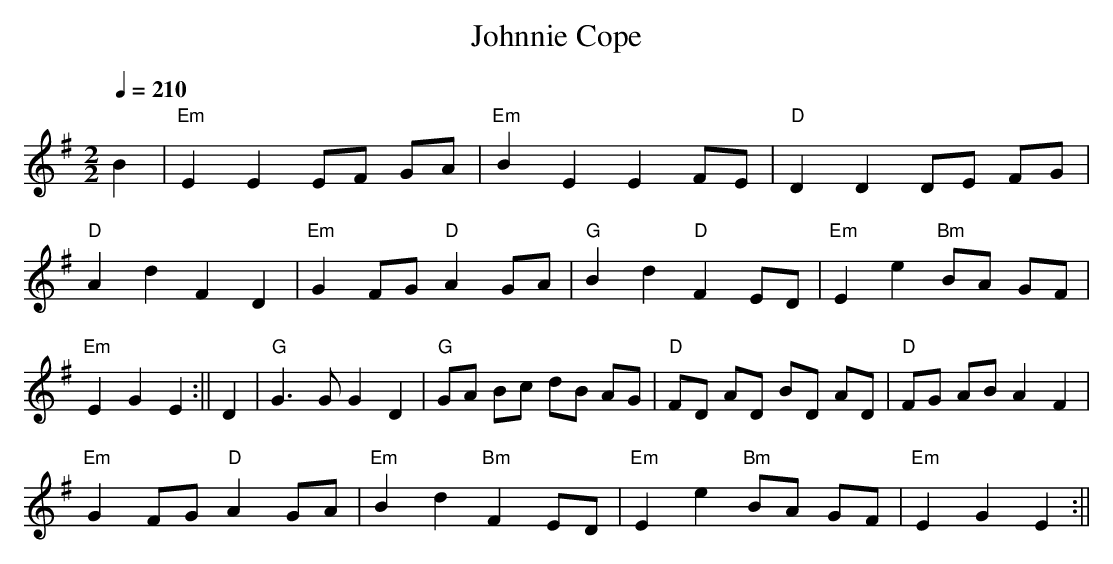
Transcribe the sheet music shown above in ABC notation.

X:1
T: Johnnie Cope
M: 2/2
L: 1/8
Q:1/4=210
K:Em % 1 sharps
B2|"Em"E2 E2 EF GA|"Em"B2 E2 E2 FE|"D"D2 D2 DE FG|"D"A2 d2 F2 D2|\
"Em"G2 FG "D"A2 GA|"G"B2 d2 "D"F2 ED|"Em"E2 e2 "Bm"BA GF|"Em"E2 G2 E2 :||\
D2|"G"G3G G2 D2|"G"GA Bc dB AG|"D"FD AD BD AD|"D"FG AB A2 F2|
"Em"G2 FG "D"A2 GA|"Em"B2 d2 "Bm"F2 ED|"Em"E2 e2 "Bm"BA GF|"Em"E2 G2 E2 :||
